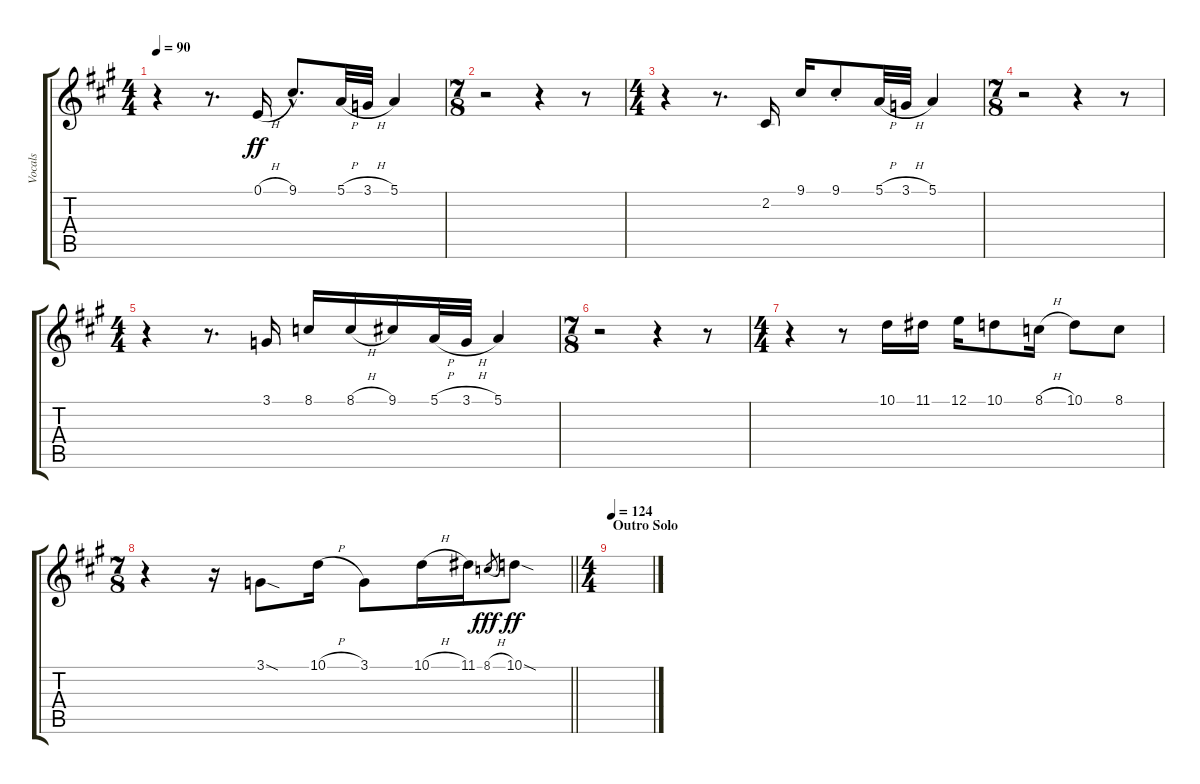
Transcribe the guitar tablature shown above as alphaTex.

\track ("Vocals" "Vocals") {instrument oboe}
\staff {score tabs}
\tuning (E4 B3 G3 D3 A2 E2) {hide}
\ts (4 4)
\tempo 90
\clef g2
\ks a
r.4{dy ff} r.8{d} 0.1{h}.16 9.1{hac}.8{d} 5.1{h}.32 3.1{h}.32 5.1.4 |
\ts (7 8)
r.2 r.4 r.8 |
\ts (4 4)
r.4 r.8{d} 2.2.16 9.1.16 9.1{st}.8 5.1{h}.32 3.1{h}.32 5.1.4 |
\ts (7 8)
r.2 r.4 r.8 |
\ts (4 4)
r.4 r.8{d} 3.1.16 8.1.16 8.1{h}.16 9.1.16 5.1{h}.32 3.1{h}.32 5.1.4 |
\ts (7 8)
r.2 r.4 r.8 |
\ts (4 4)
r.4 r.8 10.1.16 11.1.16 12.1.16 10.1.8 8.1{h}.16 10.1.8 8.1.8 |
\ts (7 8)
\barLineRight lightlight
r.4 r.16 3.1{sod}.8 10.1{h}.16 3.1.8 10.1{h}.16 11.1.16 8.1{h}.8{gr dy fff} 10.1{sod}.8{dy ff} |
\ts (4 4)
\section ("" "Outro Solo")
\tempo 124
